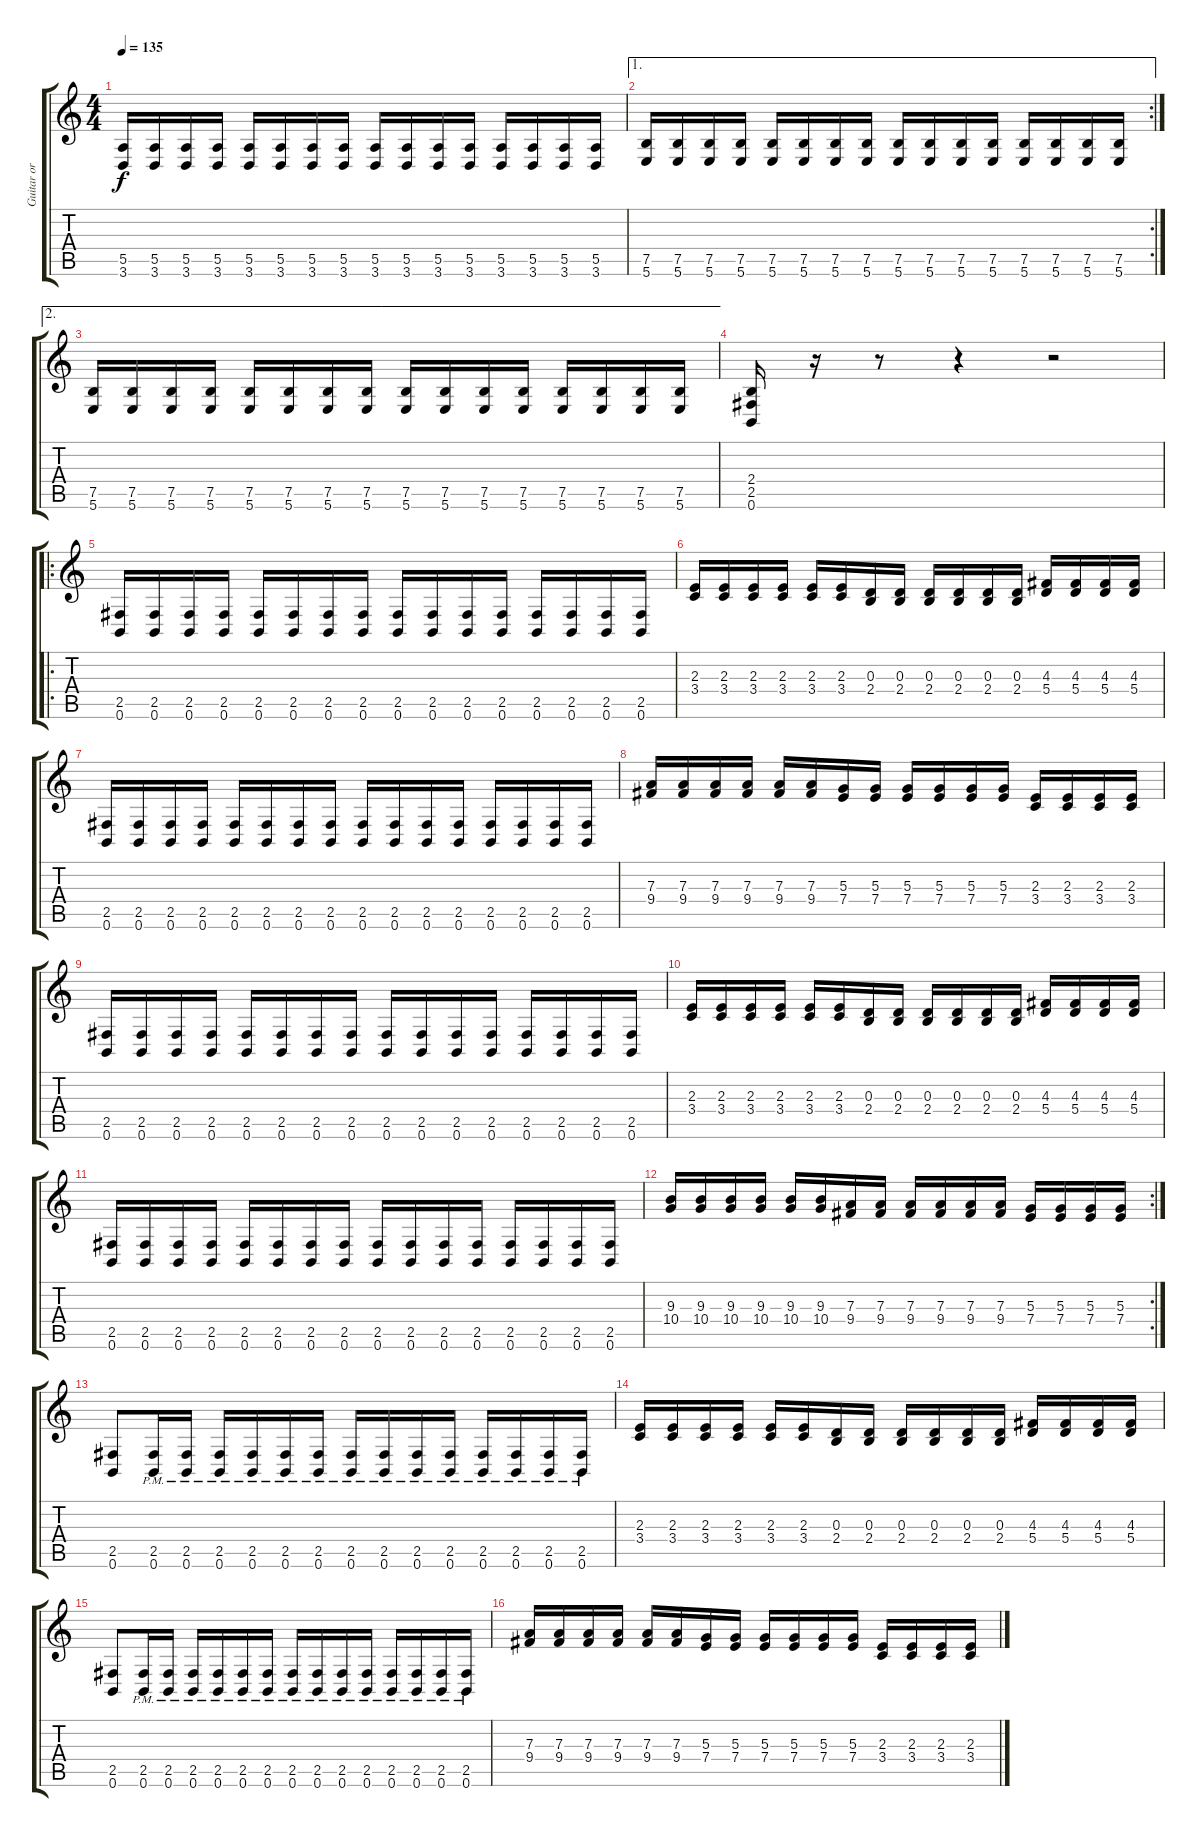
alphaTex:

\track ("Guitar or overdriven bass" "Guitar or ") {instrument distortionguitar}
\staff {score tabs}
\tuning (B3 Gb3 D3 A2 E2 B1) {hide}
\ts (4 4)
\tempo 135
\clef g2
\ks c
(5.5 3.6).16{dy f} (5.5 3.6).16 (5.5 3.6).16 (5.5 3.6).16 (5.5 3.6).16 (5.5 3.6).16 (5.5 3.6).16 (5.5 3.6).16 (5.5 3.6).16 (5.5 3.6).16 (5.5 3.6).16 (5.5 3.6).16 (5.5 3.6).16 (5.5 3.6).16 (5.5 3.6).16 (5.5 3.6).16 |
\ae 1
\rc 2
(7.5 5.6).16 (7.5 5.6).16 (7.5 5.6).16 (7.5 5.6).16 (7.5 5.6).16 (7.5 5.6).16 (7.5 5.6).16 (7.5 5.6).16 (7.5 5.6).16 (7.5 5.6).16 (7.5 5.6).16 (7.5 5.6).16 (7.5 5.6).16 (7.5 5.6).16 (7.5 5.6).16 (7.5 5.6).16 |
\ae 2
(7.5 5.6).16 (7.5 5.6).16 (7.5 5.6).16 (7.5 5.6).16 (7.5 5.6).16 (7.5 5.6).16 (7.5 5.6).16 (7.5 5.6).16 (7.5 5.6).16 (7.5 5.6).16 (7.5 5.6).16 (7.5 5.6).16 (7.5 5.6).16 (7.5 5.6).16 (7.5 5.6).16 (7.5 5.6).16 |
(2.4 2.5 0.6).16 r.16 r.8 r.4 r.2 |
\ro
(2.5 0.6).16 (2.5 0.6).16 (2.5 0.6).16 (2.5 0.6).16 (2.5 0.6).16 (2.5 0.6).16 (2.5 0.6).16 (2.5 0.6).16 (2.5 0.6).16 (2.5 0.6).16 (2.5 0.6).16 (2.5 0.6).16 (2.5 0.6).16 (2.5 0.6).16 (2.5 0.6).16 (2.5 0.6).16 |
(2.3 3.4).16 (2.3 3.4).16 (2.3 3.4).16 (2.3 3.4).16 (2.3 3.4).16 (2.3 3.4).16 (0.3 2.4).16 (0.3 2.4).16 (0.3 2.4).16 (0.3 2.4).16 (0.3 2.4).16 (0.3 2.4).16 (4.3 5.4).16 (4.3 5.4).16 (4.3 5.4).16 (4.3 5.4).16 |
(2.5 0.6).16 (2.5 0.6).16 (2.5 0.6).16 (2.5 0.6).16 (2.5 0.6).16 (2.5 0.6).16 (2.5 0.6).16 (2.5 0.6).16 (2.5 0.6).16 (2.5 0.6).16 (2.5 0.6).16 (2.5 0.6).16 (2.5 0.6).16 (2.5 0.6).16 (2.5 0.6).16 (2.5 0.6).16 |
(7.3 9.4).16 (7.3 9.4).16 (7.3 9.4).16 (7.3 9.4).16 (7.3 9.4).16 (7.3 9.4).16 (5.3 7.4).16 (5.3 7.4).16 (5.3 7.4).16 (5.3 7.4).16 (5.3 7.4).16 (5.3 7.4).16 (2.3 3.4).16 (2.3 3.4).16 (2.3 3.4).16 (2.3 3.4).16 |
(2.5 0.6).16 (2.5 0.6).16 (2.5 0.6).16 (2.5 0.6).16 (2.5 0.6).16 (2.5 0.6).16 (2.5 0.6).16 (2.5 0.6).16 (2.5 0.6).16 (2.5 0.6).16 (2.5 0.6).16 (2.5 0.6).16 (2.5 0.6).16 (2.5 0.6).16 (2.5 0.6).16 (2.5 0.6).16 |
(2.3 3.4).16 (2.3 3.4).16 (2.3 3.4).16 (2.3 3.4).16 (2.3 3.4).16 (2.3 3.4).16 (0.3 2.4).16 (0.3 2.4).16 (0.3 2.4).16 (0.3 2.4).16 (0.3 2.4).16 (0.3 2.4).16 (4.3 5.4).16 (4.3 5.4).16 (4.3 5.4).16 (4.3 5.4).16 |
(2.5 0.6).16 (2.5 0.6).16 (2.5 0.6).16 (2.5 0.6).16 (2.5 0.6).16 (2.5 0.6).16 (2.5 0.6).16 (2.5 0.6).16 (2.5 0.6).16 (2.5 0.6).16 (2.5 0.6).16 (2.5 0.6).16 (2.5 0.6).16 (2.5 0.6).16 (2.5 0.6).16 (2.5 0.6).16 |
\rc 2
(9.3 10.4).16 (9.3 10.4).16 (9.3 10.4).16 (9.3 10.4).16 (9.3 10.4).16 (9.3 10.4).16 (7.3 9.4).16 (7.3 9.4).16 (7.3 9.4).16 (7.3 9.4).16 (7.3 9.4).16 (7.3 9.4).16 (5.3 7.4).16 (5.3 7.4).16 (5.3 7.4).16 (5.3 7.4).16 |
(2.5 0.6).8 (2.5{pm} 0.6{pm}).16 (2.5{pm} 0.6{pm}).16 (2.5{pm} 0.6{pm}).16 (2.5{pm} 0.6{pm}).16 (2.5{pm} 0.6{pm}).16 (2.5{pm} 0.6{pm}).16 (2.5{pm} 0.6{pm}).16 (2.5{pm} 0.6{pm}).16 (2.5{pm} 0.6{pm}).16 (2.5{pm} 0.6{pm}).16 (2.5{pm} 0.6{pm}).16 (2.5{pm} 0.6{pm}).16 (2.5{pm} 0.6{pm}).16 (2.5{pm} 0.6{pm}).16 |
(2.3 3.4).16 (2.3 3.4).16 (2.3 3.4).16 (2.3 3.4).16 (2.3 3.4).16 (2.3 3.4).16 (0.3 2.4).16 (0.3 2.4).16 (0.3 2.4).16 (0.3 2.4).16 (0.3 2.4).16 (0.3 2.4).16 (4.3 5.4).16 (4.3 5.4).16 (4.3 5.4).16 (4.3 5.4).16 |
(2.5 0.6).8 (2.5{pm} 0.6{pm}).16 (2.5{pm} 0.6{pm}).16 (2.5{pm} 0.6{pm}).16 (2.5{pm} 0.6{pm}).16 (2.5{pm} 0.6{pm}).16 (2.5{pm} 0.6{pm}).16 (2.5{pm} 0.6{pm}).16 (2.5{pm} 0.6{pm}).16 (2.5{pm} 0.6{pm}).16 (2.5{pm} 0.6{pm}).16 (2.5{pm} 0.6{pm}).16 (2.5{pm} 0.6{pm}).16 (2.5{pm} 0.6{pm}).16 (2.5{pm} 0.6{pm}).16 |
(7.3 9.4).16 (7.3 9.4).16 (7.3 9.4).16 (7.3 9.4).16 (7.3 9.4).16 (7.3 9.4).16 (5.3 7.4).16 (5.3 7.4).16 (5.3 7.4).16 (5.3 7.4).16 (5.3 7.4).16 (5.3 7.4).16 (2.3 3.4).16 (2.3 3.4).16 (2.3 3.4).16 (2.3 3.4).16
